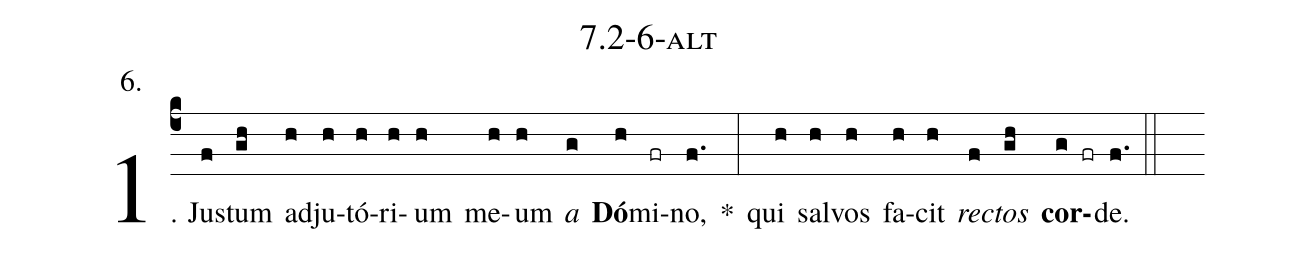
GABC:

name: 7.2-6-alt;
annotation: 6.;
%%
(c4)1. Jus(f)tum(gh) ad(h)ju(h)tó(h)ri(h)um(h) me(h)um(h) <i>a</i>(g) <b>Dó</b>(h)mi(fr)no,(f.) *(:) qui(h) sal(h)vos(h) fa(h)cit(h) <i>rec</i>(f)<i>tos</i>(gh) <b>cor</b>(g fr)de.(f.) (::)
